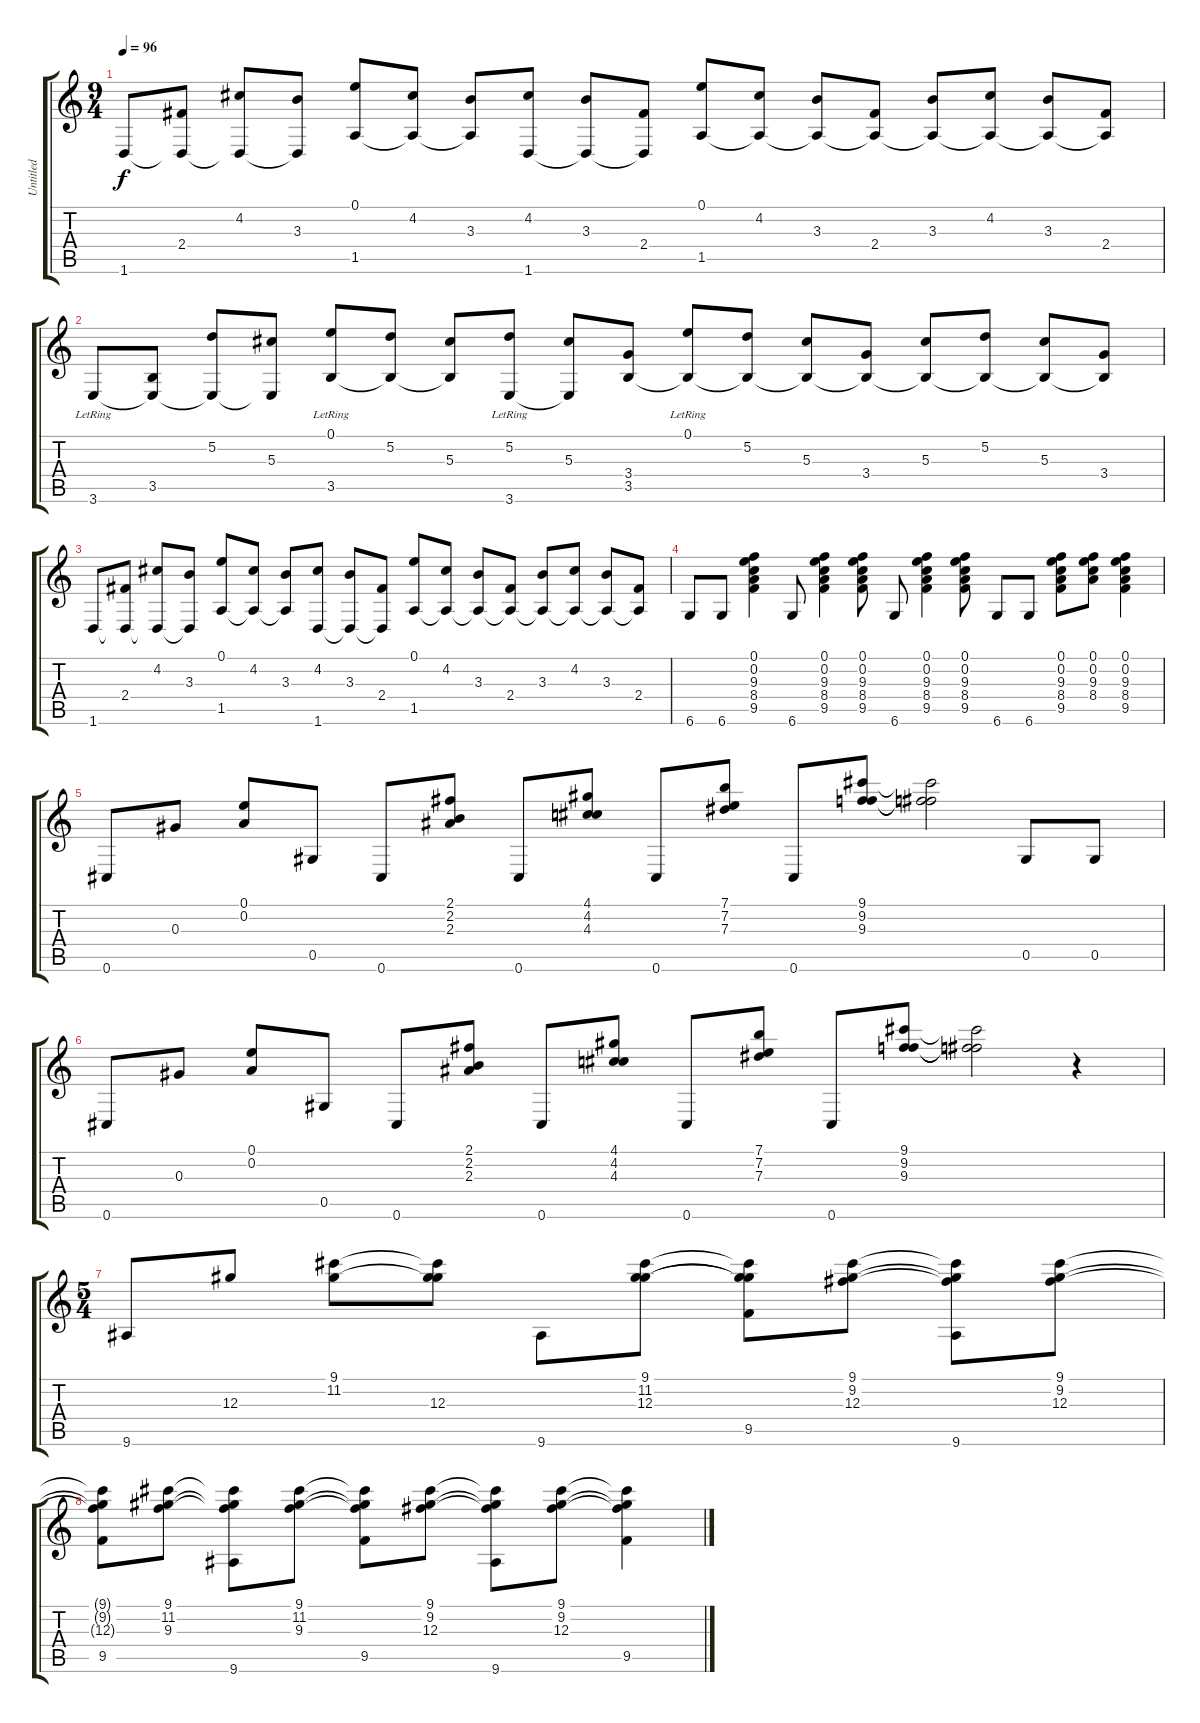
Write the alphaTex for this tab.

\track ("Untitled" "Untitled") {instrument acousticguitarnylon}
\staff {score tabs}
\tuning (E4 A3 Ab3 E3 Ab2 Db2) {hide}
\ts (9 4)
\tempo 96
\clef g2
\ks c
1.6.8{dy f} (2.4 1.6{t}).8 (4.2 1.6{t}).8 (3.3 1.6{t}).8 (0.1 1.5).8 (4.2 1.5{t}).8 (3.3 1.5{t}).8 (4.2 1.6).8 (3.3 1.6{t}).8 (2.4 1.6{t}).8 (0.1 1.5).8 (4.2 1.5{t}).8 (3.3 1.5{t}).8 (2.4 1.5{t}).8 (3.3 1.5{t}).8 (4.2 1.5{t}).8 (3.3 1.5{t}).8 (2.4 1.5{t}).8 |
3.6{lr}.8 (3.5 3.6{t}).8 (5.2 3.6{t}).8 (5.3 3.6{t}).8 (0.1{lr} 3.5{lr}).8 (5.2 3.5{t}).8 (5.3 3.5{t}).8 (5.2{lr} 3.6{lr}).8 (5.3 3.6{t}).8 (3.4 3.5).8 (0.1{lr} 3.5{t}).8 (5.2 3.5{t}).8 (5.3 3.5{t}).8 (3.4 3.5{t}).8 (5.3 3.5{t}).8 (5.2 3.5{t}).8 (5.3 3.5{t}).8 (3.4 3.5{t}).8 |
1.6.8 (2.4 1.6{t}).8 (4.2 1.6{t}).8 (3.3 1.6{t}).8 (0.1 1.5).8 (4.2 1.5{t}).8 (3.3 1.5{t}).8 (4.2 1.6).8 (3.3 1.6{t}).8 (2.4 1.6{t}).8 (0.1 1.5).8 (4.2 1.5{t}).8 (3.3 1.5{t}).8 (2.4 1.5{t}).8 (3.3 1.5{t}).8 (4.2 1.5{t}).8 (3.3 1.5{t}).8 (2.4 1.5{t}).8 |
6.6.8 6.6.8 (0.1 0.2 9.3 8.4 9.5).4 6.6.8 (0.1 0.2 9.3 8.4 9.5).4 (0.1 0.2 9.3 8.4 9.5).8 6.6.8 (0.1 0.2 9.3 8.4 9.5).4 (0.1 0.2 9.3 8.4 9.5).8 6.6.8 6.6.8 (0.1 0.2 9.3 8.4 9.5).8 (0.1 0.2 9.3 8.4).8 (0.1 0.2 9.3 8.4 9.5).4 |
0.6.8 0.3.8 (0.1 0.2).8 0.5.8 0.6.8 (2.1 2.2 2.3).8 0.6.8 (4.1 4.2 4.3).8 0.6.8 (7.1 7.2 7.3).8 0.6.8 (9.1 9.2 9.3).8 (9.1{t} 9.2{t} 9.3{t}).2 0.5.8 0.5.8 |
0.6.8 0.3.8 (0.1 0.2).8 0.5.8 0.6.8 (2.1 2.2 2.3).8 0.6.8 (4.1 4.2 4.3).8 0.6.8 (7.1 7.2 7.3).8 0.6.8 (9.1 9.2 9.3).8 (9.1{t} 9.2{t} 9.3{t}).2 r.4 |
\ts (5 4)
9.6.8 12.3.8 (9.1 11.2).8 (9.1{t} 11.2{t} 12.3).8 9.6.8 (9.1 11.2 12.3).8 (9.1{t} 11.2{t} 12.3{t} 9.5).8 (9.1 9.2 12.3).8 (9.1{t} 9.2{t} 12.3{t} 9.6).8 (9.1 9.2 12.3).8 |
(9.1{t} 9.2{t} 12.3{t} 9.5).8 (9.1 11.2 9.3).8 (9.1{t} 11.2{t} 9.3{t} 9.6).8 (9.1 11.2 9.3).8 (9.1{t} 11.2{t} 9.3{t} 9.5).8 (9.1 9.2 12.3).8 (9.1{t} 9.2{t} 12.3{t} 9.6).8 (9.1 9.2 12.3).8 (9.1{t} 9.2{t} 12.3{t} 9.5).4
